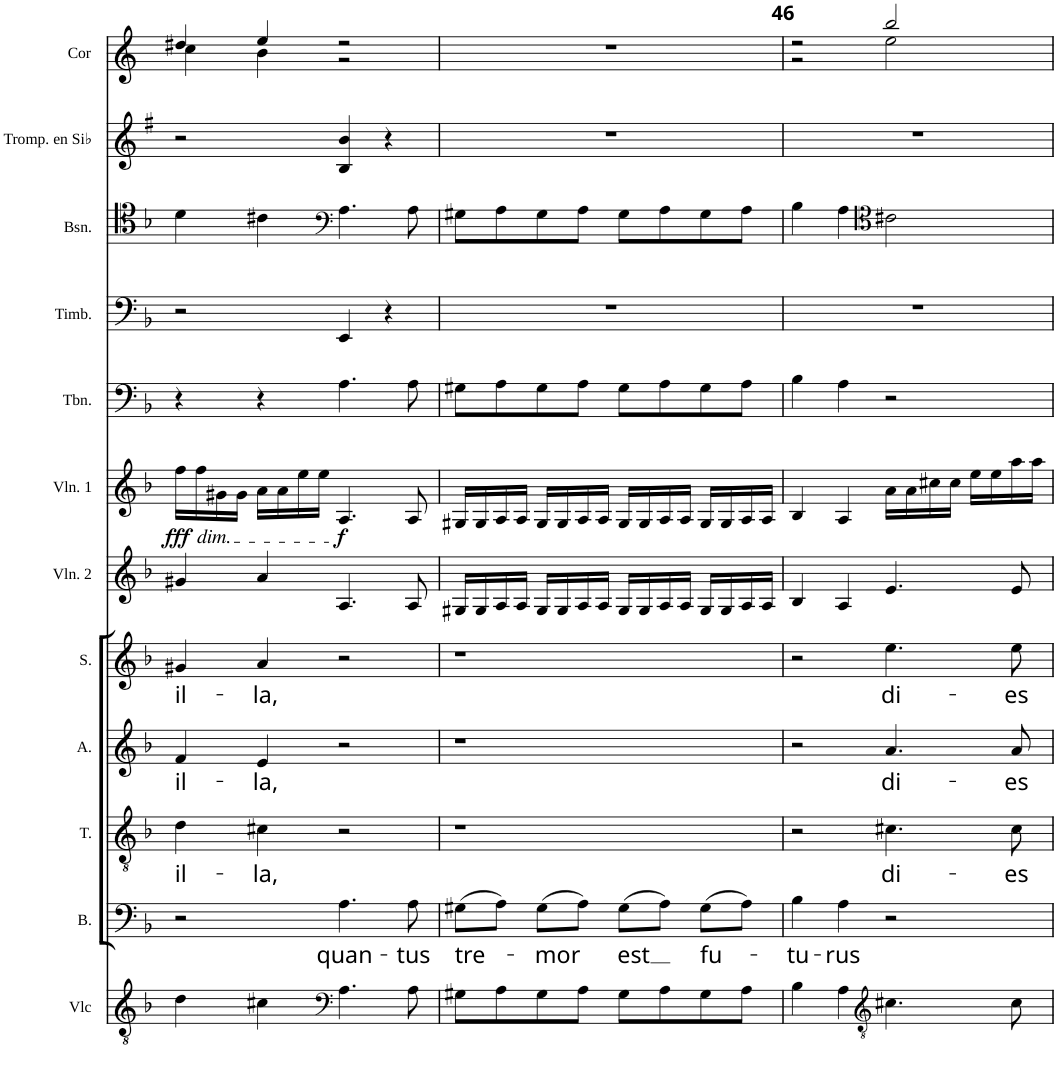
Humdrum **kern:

**kern	**kern	**text	**kern	**text	**kern	**text	**kern	**text	**kern	**kern	**dynam	**kern	**kern	**kern	**kern	**kern
*part12	*part11	*part11	*part10	*part10	*part9	*part9	*part8	*part8	*part7	*part6	*part6	*part5	*part4	*part3	*part2	*part1
*staff12	*staff11	*staff11	*staff10	*staff10	*staff9	*staff9	*staff8	*staff8	*staff7	*staff6	*staff6	*staff5	*staff4	*staff3	*staff2	*staff1
*I"Violoncelle	*I"Bass	*	*I"Tenor	*	*I"Alto	*	*I"Soprano	*	*I"Violon 2	*I"Violon 1	*	*I"Trombone	*I"Timbales	*I"Basson	*I"Trompette en Sib	*I"Cor en Fa
*I'Vlc	*I'B.	*	*I'T.	*	*I'A.	*	*I'S.	*	*I'Vln. 2	*I'Vln. 1	*	*I'Tbn.	*I'Timb.	*I'Bsn.	*I'Tromp. en Sib	*I'Cor
!!LO:PB:g=z
*clefGv2	*clefF4	*	*clefGv2	*	*clefG2	*	*clefG2	*	*clefG2	*clefG2	*	*clefF4	*clefF4	*clefC4	*clefG2	*clefG2
*	*	*	*	*	*	*	*	*	*	*	*	*	*	*	*Trd1c2	*Trd4c7
*k[b-]	*k[b-]	*	*k[b-]	*	*k[b-]	*	*k[b-]	*	*k[b-]	*k[b-]	*	*k[b-]	*k[b-]	*k[b-]	*k[f#]	*k[]
*F:	*F:	*	*F:	*	*F:	*	*F:	*	*F:	*F:	*	*F:	*F:	*F:	*G:	*C:
*M4/4	*M4/4	*	*M4/4	*	*M4/4	*	*M4/4	*	*M4/4	*M4/4	*	*M4/4	*M4/4	*M4/4	*M4/4	*M4/4
*met(c)	*met(c)	*	*met(c)	*	*met(c)	*	*met(c)	*	*met(c)	*met(c)	*	*met(c)	*met(c)	*met(c)	*met(c)	*met(c)
=44	=44	=44	=44	=44	=44	=44	=44	=44	=44	=44	=44	=44	=44	=44	=44	=44
!	!	!	!	!	!	!	!	!	!	!LO:TX:b:i:t=dim.	!	!	!	!	!	!
!	!	!	!	!LO:LY:b	!	!LO:LY:b	!	!LO:LY:b	!	!	!LO:DY:b	!	!	!	!	!
*	*	*	*	*	*	*	*	*	*	*	*	*	*	*	*	*^
4d\	2r	.	4d\	il-	4f/	il-	4g#X/	il-	4g#X/	16ff\LL	fff	4r	2r	4d\	2r	4dd#X/	4cc\
.	.	.	.	.	.	.	.	.	.	16ff\	.	.	.	.	.	.	.
.	.	.	.	.	.	.	.	.	.	16g#X\	.	.	.	.	.	.	.
.	.	.	.	.	.	.	.	.	.	16g#\JJ	.	.	.	.	.	.	.
!	!	!	!	!LO:LY:b	!	!LO:LY:b	!	!LO:LY:b	!	!	!	!	!	!	!	!	!
4c#X\	.	.	4c#X\	-la,	4e/	-la,	4a/	-la,	4a/	16a\LL	.	4r	.	4c#X\	.	4ee/	4b\
.	.	.	.	.	.	.	.	.	.	16a\	.	.	.	.	.	.	.
.	.	.	.	.	.	.	.	.	.	16ee\	.	.	.	.	.	.	.
.	.	.	.	.	.	.	.	.	.	16ee\JJ	.	.	.	.	.	.	.
*clefF4	*	*	*	*	*	*	*	*	*	*	*	*	*	*clefF4	*	*	*
!	!	!LO:LY:b	!	!	!	!	!	!	!	!	!LO:DY:b	!	!	!	!	!	!
4.A\	4.A\	quan-	2r	.	2r	.	2r	.	4.A/	4.A/	f	4.A\	4EE/	4.A\	4B/ 4b/	2r	2r
.	.	.	.	.	.	.	.	.	.	.	.	.	4r	.	4r	.	.
!	!	!LO:LY:b	!	!	!	!	!	!	!	!	!	!	!	!	!	!	!
8A\	8A\	-tus	.	.	.	.	.	.	8A/	8A/	.	8A\	.	8A\	.	.	.
*	*	*	*	*	*	*	*	*	*	*	*	*	*	*	*	*v	*v
=45	=45	=45	=45	=45	=45	=45	=45	=45	=45	=45	=45	=45	=45	=45	=45	=45
!	!	!LO:LY:b	!	!	!	!	!	!	!	!	!	!	!	!	!	!
8G#X\L	(>8G#X\L	tre-	1r	.	1r	.	1r	.	16G#X/LL	16G#X/LL	.	8G#X\L	1r	8G#X\L	1r	1r
.	.	.	.	.	.	.	.	.	16G#/	16G#/	.	.	.	.	.	.
8A\	8A\J)	.	.	.	.	.	.	.	16A/	16A/	.	8A\	.	8A\	.	.
.	.	.	.	.	.	.	.	.	16A/JJ	16A/JJ	.	.	.	.	.	.
!	!	!LO:LY:b	!	!	!	!	!	!	!	!	!	!	!	!	!	!
8G#\	(>8G#\L	-mor	.	.	.	.	.	.	16G#/LL	16G#/LL	.	8G#\	.	8G#\	.	.
.	.	.	.	.	.	.	.	.	16G#/	16G#/	.	.	.	.	.	.
8A\J	8A\J)	.	.	.	.	.	.	.	16A/	16A/	.	8A\J	.	8A\J	.	.
.	.	.	.	.	.	.	.	.	16A/JJ	16A/JJ	.	.	.	.	.	.
!	!	!LO:LY:b	!	!	!	!	!	!	!	!	!	!	!	!	!	!
8G#\L	(>8G#\L	est	.	.	.	.	.	.	16G#/LL	16G#/LL	.	8G#\L	.	8G#\L	.	.
.	.	.	.	.	.	.	.	.	16G#/	16G#/	.	.	.	.	.	.
8A\	8A\J)	.	.	.	.	.	.	.	16A/	16A/	.	8A\	.	8A\	.	.
.	.	.	.	.	.	.	.	.	16A/JJ	16A/JJ	.	.	.	.	.	.
!	!	!LO:LY:b	!	!	!	!	!	!	!	!	!	!	!	!	!	!
8G#\	(>8G#\L	fu-	.	.	.	.	.	.	16G#/LL	16G#/LL	.	8G#\	.	8G#\	.	.
.	.	.	.	.	.	.	.	.	16G#/	16G#/	.	.	.	.	.	.
8A\J	8A\J)	.	.	.	.	.	.	.	16A/	16A/	.	8A\J	.	8A\J	.	.
.	.	.	.	.	.	.	.	.	16A/JJ	16A/JJ	.	.	.	.	.	.
=46	=46	=46	=46	=46	=46	=46	=46	=46	=46	=46	=46	=46	=46	=46	=46	=46
!	!	!LO:LY:b	!	!	!	!	!	!	!	!	!	!	!	!	!	!
*	*	*	*	*	*	*	*	*	*	*	*	*	*	*	*	*^
4B-\	4B-\	-tu-	2r	.	2r	.	2r	.	4B-/	4B-/	.	4B-\	1r	4B-\	1r	2r	2r
!	!	!LO:LY:b	!	!	!	!	!	!	!	!	!	!	!	!	!	!	!
4A\	4A\	-rus	.	.	.	.	.	.	4A/	4A/	.	4A\	.	4A\	.	.	.
*clefGv2	*	*	*	*	*	*	*	*	*	*	*	*	*	*clefC4	*	*	*
!	!	!	!	!LO:LY:b	!	!LO:LY:b	!	!LO:LY:b	!	!	!	!	!	!	!	!	!
4.c#X\	2r	.	4.c#X\	di-	4.a/	di-	4.ee\	di-	4.e/	16a\LL	.	2r	.	2c#X\	.	2bb/	2ee\
.	.	.	.	.	.	.	.	.	.	16a\	.	.	.	.	.	.	.
.	.	.	.	.	.	.	.	.	.	16cc#X\	.	.	.	.	.	.	.
.	.	.	.	.	.	.	.	.	.	16cc#\JJ	.	.	.	.	.	.	.
.	.	.	.	.	.	.	.	.	.	16ee\LL	.	.	.	.	.	.	.
.	.	.	.	.	.	.	.	.	.	16ee\	.	.	.	.	.	.	.
!	!	!	!	!LO:LY:b	!	!LO:LY:b	!	!LO:LY:b	!	!	!	!	!	!	!	!	!
8c#\	.	.	8c#\	-es	8a/	-es	8ee\	-es	8e/	16aa\	.	.	.	.	.	.	.
.	.	.	.	.	.	.	.	.	.	16aa\JJ	.	.	.	.	.	.	.
*	*	*	*	*	*	*	*	*	*	*	*	*	*	*	*	*v	*v
=	=	=	=	=	=	=	=	=	=	=	=	=	=	=	=	=
*-	*-	*-	*-	*-	*-	*-	*-	*-	*-	*-	*-	*-	*-	*-	*-	*-
